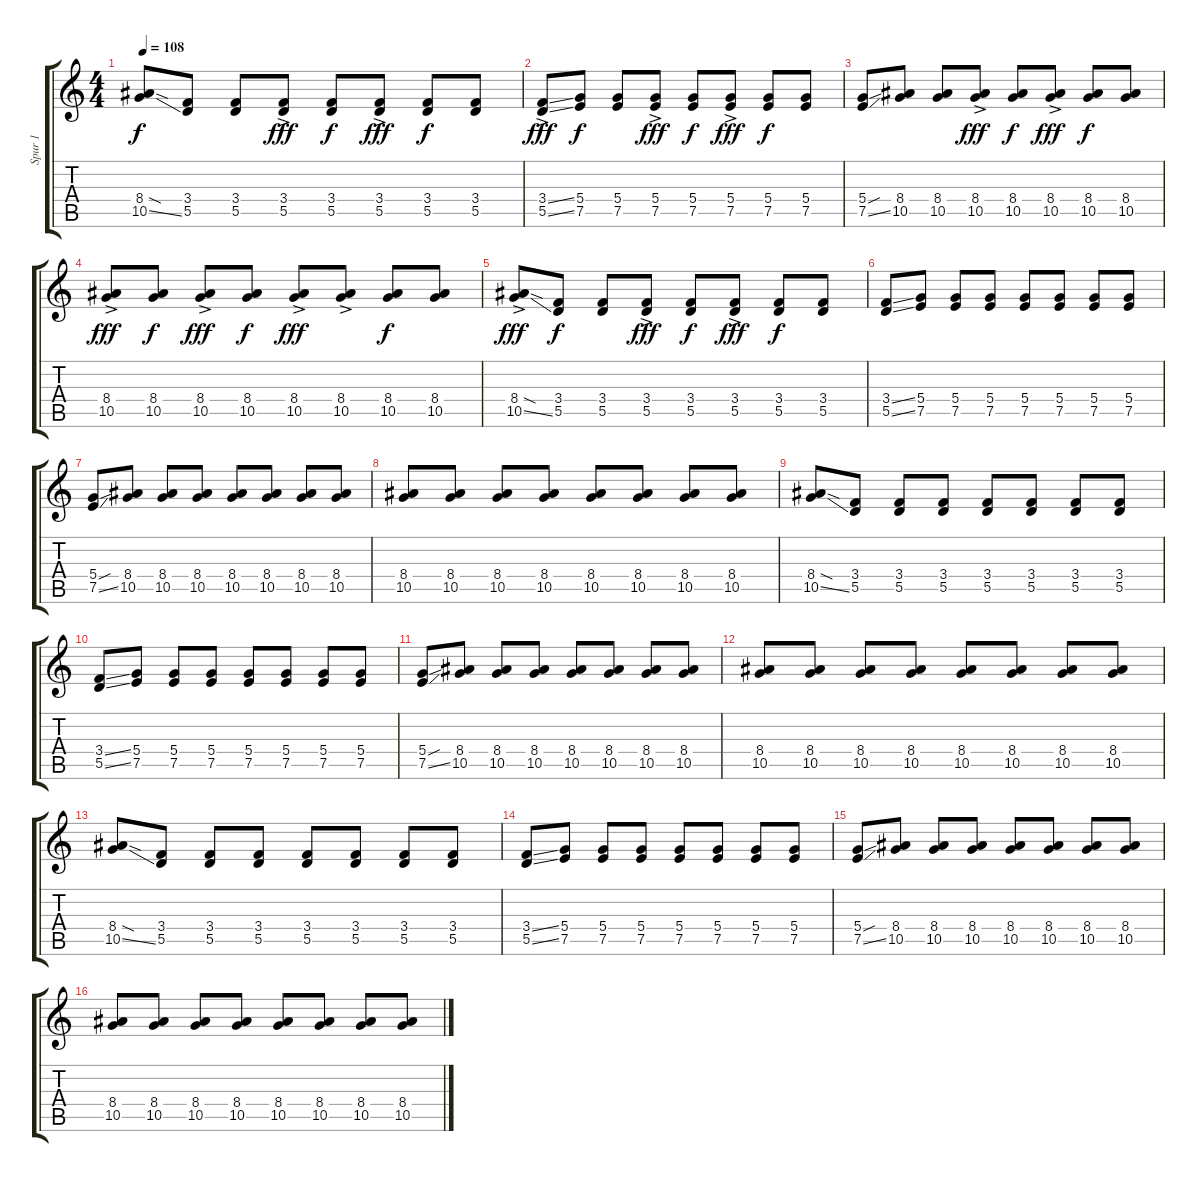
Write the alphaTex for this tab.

\track ("Spur 1" "Spur 1") {instrument electricguitarmuted}
\staff {score tabs}
\tuning (E4 B3 G3 D3 A2 E2) {hide}
\ts (4 4)
\tempo 108
\clef g2
\ks c
(8.4{sod} 10.5{ss}).8{dy f instrument electricguitarmuted} (3.4 5.5).8 (3.4 5.5).8 (3.4{ac} 5.5{ac}).8{dy fff} (3.4 5.5).8{dy f} (3.4{ac} 5.5{ac}).8{dy fff} (3.4 5.5).8{dy f} (3.4 5.5).8 |
(3.4{ss ac} 5.5{ss ac}).8{dy fff} (5.4 7.5).8{dy f} (5.4 7.5).8 (5.4{ac} 7.5{ac}).8{dy fff} (5.4 7.5).8{dy f} (5.4{ac} 7.5{ac}).8{dy fff} (5.4 7.5).8{dy f} (5.4 7.5).8 |
(5.4{sou} 7.5{ss}).8 (8.4 10.5).8 (8.4 10.5).8 (8.4{ac} 10.5{ac}).8{dy fff} (8.4 10.5).8{dy f} (8.4{ac} 10.5{ac}).8{dy fff} (8.4 10.5).8{dy f} (8.4 10.5).8 |
(8.4{ac} 10.5{ac}).8{dy fff} (8.4 10.5).8{dy f} (8.4{ac} 10.5{ac}).8{dy fff} (8.4 10.5).8{dy f} (8.4{ac} 10.5{ac}).8{dy fff} (8.4{ac} 10.5{ac}).8 (8.4 10.5).8{dy f} (8.4 10.5).8 |
(8.4{sod ac} 10.5{ss ac}).8{dy fff} (3.4 5.5).8{dy f} (3.4 5.5).8 (3.4{ac} 5.5{ac}).8{dy fff} (3.4 5.5).8{dy f} (3.4{ac} 5.5{ac}).8{dy fff} (3.4 5.5).8{dy f} (3.4 5.5).8 |
(3.4{ss} 5.5{ss}).8 (5.4 7.5).8 (5.4 7.5).8 (5.4 7.5).8 (5.4 7.5).8 (5.4 7.5).8 (5.4 7.5).8 (5.4 7.5).8 |
(5.4{sou} 7.5{ss}).8 (8.4 10.5).8 (8.4 10.5).8 (8.4 10.5).8 (8.4 10.5).8 (8.4 10.5).8 (8.4 10.5).8 (8.4 10.5).8 |
(8.4 10.5).8 (8.4 10.5).8 (8.4 10.5).8 (8.4 10.5).8 (8.4 10.5).8 (8.4 10.5).8 (8.4 10.5).8 (8.4 10.5).8 |
(8.4{sod} 10.5{ss}).8 (3.4 5.5).8 (3.4 5.5).8 (3.4 5.5).8 (3.4 5.5).8 (3.4 5.5).8 (3.4 5.5).8 (3.4 5.5).8 |
(3.4{ss} 5.5{ss}).8 (5.4 7.5).8 (5.4 7.5).8 (5.4 7.5).8 (5.4 7.5).8 (5.4 7.5).8 (5.4 7.5).8 (5.4 7.5).8 |
(5.4{sou} 7.5{ss}).8 (8.4 10.5).8 (8.4 10.5).8 (8.4 10.5).8 (8.4 10.5).8 (8.4 10.5).8 (8.4 10.5).8 (8.4 10.5).8 |
(8.4 10.5).8 (8.4 10.5).8 (8.4 10.5).8 (8.4 10.5).8 (8.4 10.5).8 (8.4 10.5).8 (8.4 10.5).8 (8.4 10.5).8 |
(8.4{sod} 10.5{ss}).8 (3.4 5.5).8 (3.4 5.5).8 (3.4 5.5).8 (3.4 5.5).8 (3.4 5.5).8 (3.4 5.5).8 (3.4 5.5).8 |
(3.4{ss} 5.5{ss}).8 (5.4 7.5).8 (5.4 7.5).8 (5.4 7.5).8 (5.4 7.5).8 (5.4 7.5).8 (5.4 7.5).8 (5.4 7.5).8 |
(5.4{sou} 7.5{ss}).8 (8.4 10.5).8 (8.4 10.5).8 (8.4 10.5).8 (8.4 10.5).8 (8.4 10.5).8 (8.4 10.5).8 (8.4 10.5).8 |
(8.4 10.5).8 (8.4 10.5).8 (8.4 10.5).8 (8.4 10.5).8 (8.4 10.5).8 (8.4 10.5).8 (8.4 10.5).8 (8.4 10.5).8
